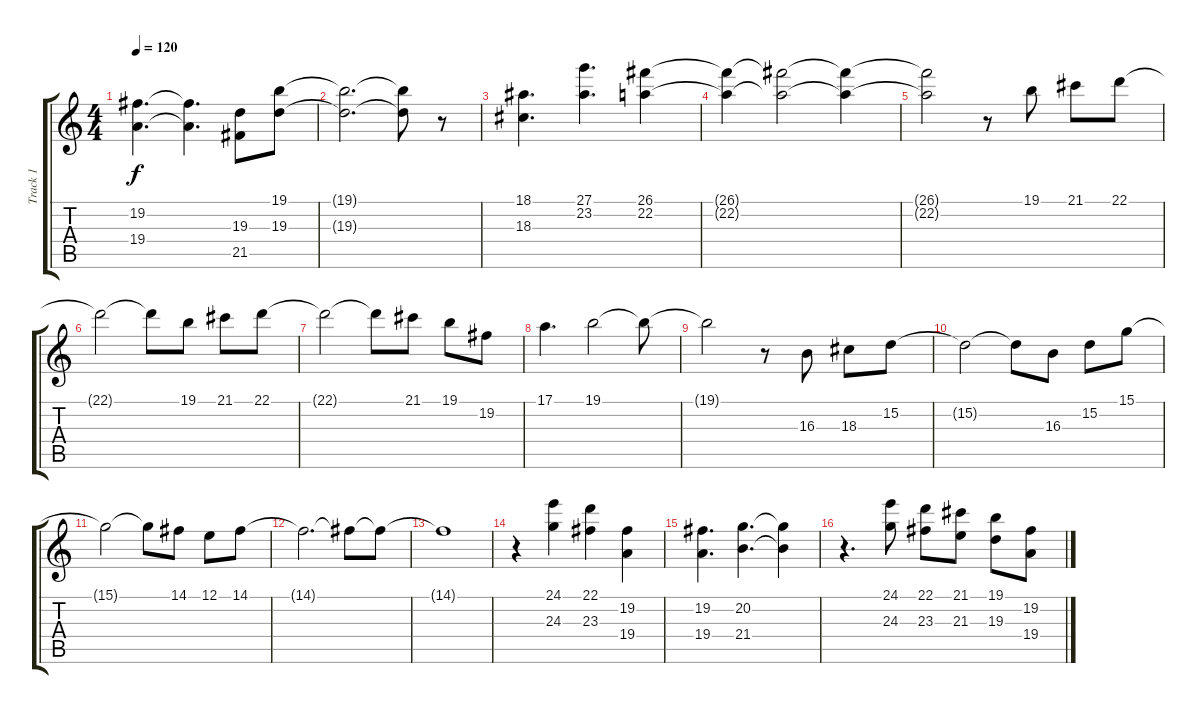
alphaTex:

\track ("Track 1" "Track 1") {instrument ocarina}
\staff {score tabs}
\tuning (E4 B3 G3 D3 A2 E2) {hide}
\ts (4 4)
\tempo 120
\clef g2
\ks c
(19.2{t} 19.4{t}).4{d dy f} (19.2{t} 19.4{t}).4{d} (19.3 21.5).8 (19.1 19.3).8 |
(19.1{t} 19.3{t}).2{d} (19.1{t} 19.3{t}).8 r.8 |
(18.1 18.3).4{d} (27.1 23.2).4{d} (26.1 22.2).4 |
(26.1{t} 22.2{t}).4 (26.1{t} 22.2{t}).2 (26.1{t} 22.2{t}).4 |
(26.1{t} 22.2{t}).2 r.8 19.1.8 21.1.8 22.1.8 |
22.1{t}.2 22.1{t}.8 19.1.8 21.1.8 22.1.8 |
22.1{t}.2 22.1{t}.8 21.1.8 19.1.8 19.2.8 |
17.1.4{d} 19.1.2 19.1{t}.8 |
19.1{t}.2 r.8 16.3.8 18.3.8 15.2.8 |
15.2{t}.2 15.2{t}.8 16.3.8 15.2.8 15.1.8 |
15.1{t}.2 15.1{t}.8 14.1.8 12.1.8 14.1.8 |
14.1{t}.2{d} 14.1{t}.8 14.1{t}.8 |
14.1{t}.1 |
r.4 (24.1 24.3).4 (22.1 23.3).4 (19.2 19.4).4 |
(19.2 19.4).4{d} (20.2 21.4).4{d} (20.2{t} 21.4{t}).4 |
r.4{d} (24.1 24.3).8 (22.1 23.3).8 (21.1 21.3).8 (19.1 19.3).8 (19.2 19.4).8
